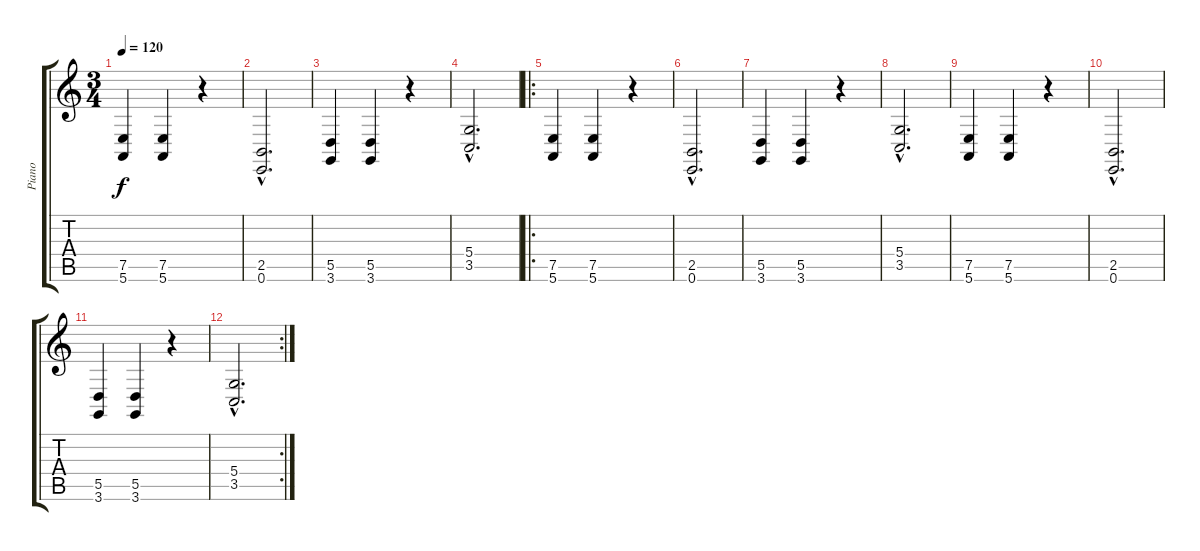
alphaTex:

\track ("Piano" "Piano") {instrument electricgrandpiano}
\staff {score tabs}
\tuning (E4 B3 G3 D3 A2 E2) {hide}
\ts (3 4)
\tempo 120
\clef g2
\ks c
(7.5 5.6).4{dy f} (7.5 5.6).4 r.4 |
(2.5{hac} 0.6{hac}).2{d} |
(5.5 3.6).4 (5.5 3.6).4 r.4 |
(5.4{hac} 3.5{hac}).2{d} |
\ro
(7.5 5.6).4 (7.5 5.6).4 r.4 |
(2.5{hac} 0.6{hac}).2{d} |
(5.5 3.6).4 (5.5 3.6).4 r.4 |
(5.4{hac} 3.5{hac}).2{d} |
(7.5 5.6).4 (7.5 5.6).4 r.4 |
(2.5{hac} 0.6{hac}).2{d} |
(5.5 3.6).4 (5.5 3.6).4 r.4 |
\rc 2
(5.4{hac} 3.5{hac}).2{d}
